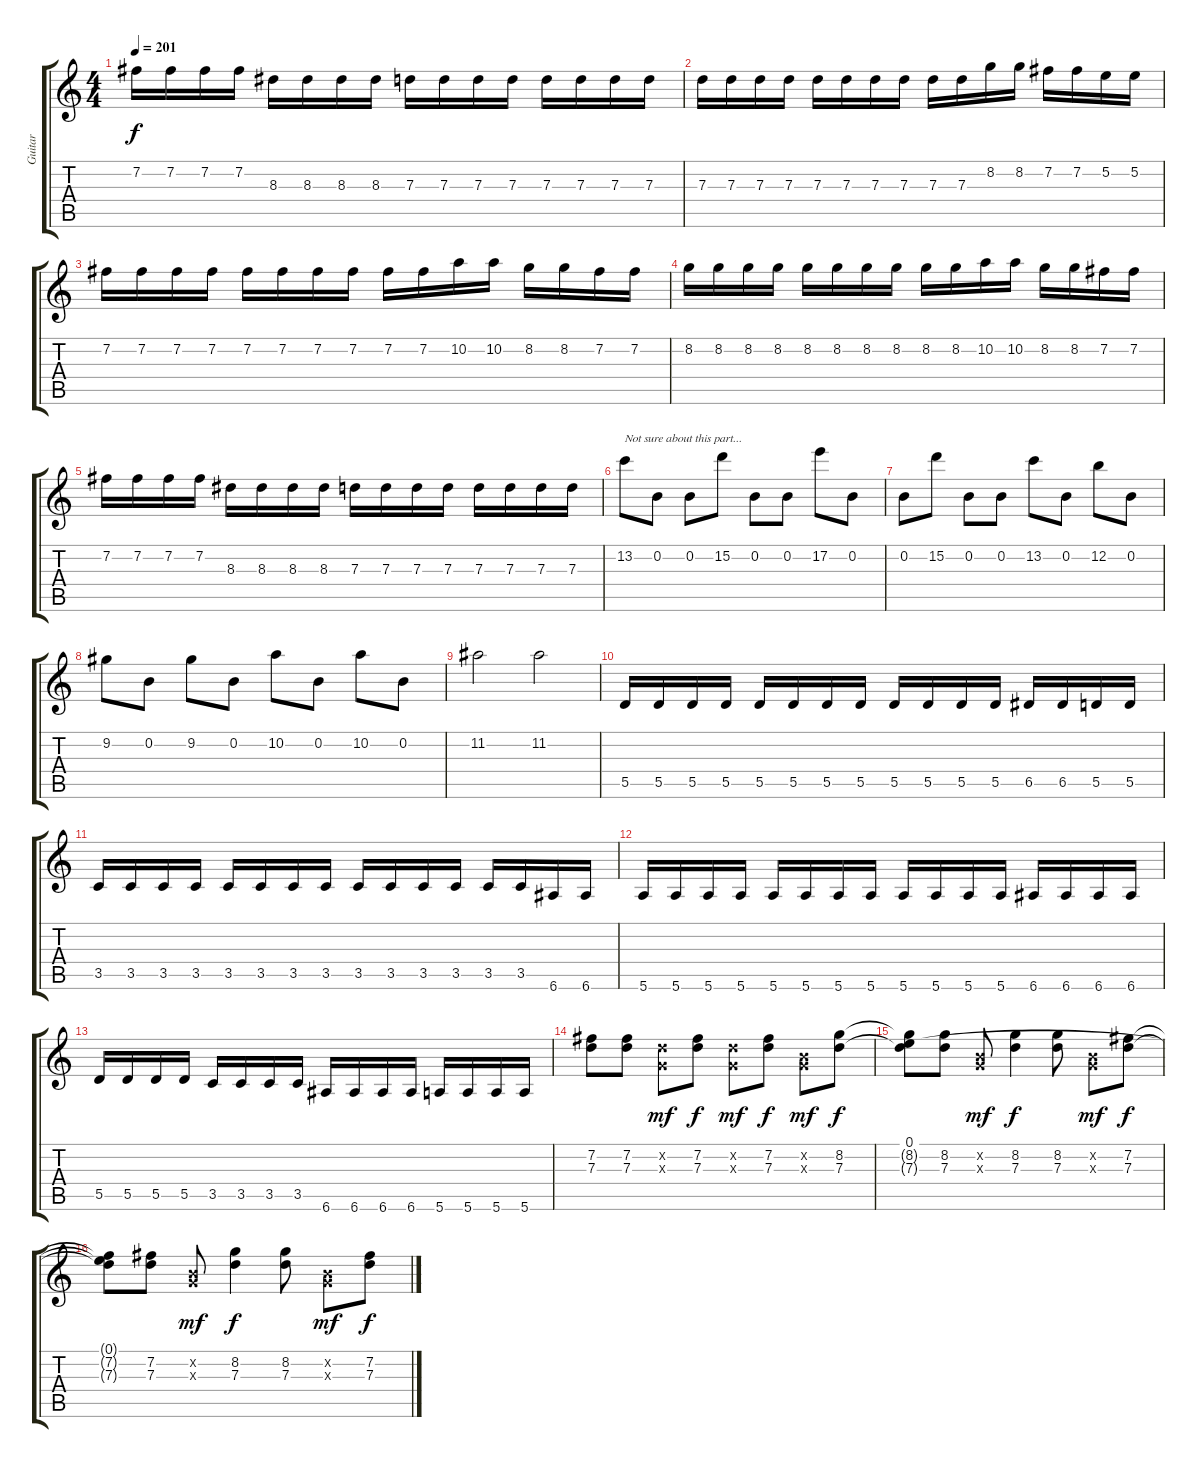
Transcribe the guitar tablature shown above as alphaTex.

\track ("Guitar" "Guitar") {instrument acousticguitarsteel}
\staff {score tabs}
\tuning (E4 B3 G3 D3 A2 E2) {hide}
\ts (4 4)
\tempo 201
\clef g2
\ks c
7.2.16{dy f} 7.2.16 7.2.16 7.2.16 8.3.16 8.3.16 8.3.16 8.3.16 7.3.16 7.3.16 7.3.16 7.3.16 7.3.16 7.3.16 7.3.16 7.3.16 |
7.3.16 7.3.16 7.3.16 7.3.16 7.3.16 7.3.16 7.3.16 7.3.16 7.3.16 7.3.16 8.2.16 8.2.16 7.2.16 7.2.16 5.2.16 5.2.16 |
7.2.16 7.2.16 7.2.16 7.2.16 7.2.16 7.2.16 7.2.16 7.2.16 7.2.16 7.2.16 10.2.16 10.2.16 8.2.16 8.2.16 7.2.16 7.2.16 |
8.2.16 8.2.16 8.2.16 8.2.16 8.2.16 8.2.16 8.2.16 8.2.16 8.2.16 8.2.16 10.2.16 10.2.16 8.2.16 8.2.16 7.2.16 7.2.16 |
7.2.16 7.2.16 7.2.16 7.2.16 8.3.16 8.3.16 8.3.16 8.3.16 7.3.16 7.3.16 7.3.16 7.3.16 7.3.16 7.3.16 7.3.16 7.3.16 |
13.2.8{txt "Not sure about this part..."} 0.2.8 0.2.8 15.2.8 0.2.8 0.2.8 17.2.8 0.2.8 |
0.2.8 15.2.8 0.2.8 0.2.8 13.2.8 0.2.8 12.2.8 0.2.8 |
9.2.8 0.2.8 9.2.8 0.2.8 10.2.8 0.2.8 10.2.8 0.2.8 |
11.2.2 11.2.2 |
5.5.16 5.5.16 5.5.16 5.5.16 5.5.16 5.5.16 5.5.16 5.5.16 5.5.16 5.5.16 5.5.16 5.5.16 6.5.16 6.5.16 5.5.16 5.5.16 |
3.5.16 3.5.16 3.5.16 3.5.16 3.5.16 3.5.16 3.5.16 3.5.16 3.5.16 3.5.16 3.5.16 3.5.16 3.5.16 3.5.16 6.6.16 6.6.16 |
5.6.16 5.6.16 5.6.16 5.6.16 5.6.16 5.6.16 5.6.16 5.6.16 5.6.16 5.6.16 5.6.16 5.6.16 6.6.16 6.6.16 6.6.16 6.6.16 |
5.5.16 5.5.16 5.5.16 5.5.16 3.5.16 3.5.16 3.5.16 3.5.16 6.6.16 6.6.16 6.6.16 6.6.16 5.6.16 5.6.16 5.6.16 5.6.16 |
(7.2 7.3).8{instrument acousticguitarsteel} (7.2 7.3).8 (3.2{x} 0.3{x}).8{dy mf} (7.2 7.3).8{dy f} (3.2{x} 0.3{x}).8{dy mf} (7.2 7.3).8{dy f} (0.2{x} 0.3{x}).8{dy mf} (8.2 7.3).8{dy f} |
(0.1 8.2{t} 7.3{t}).8 (8.2 7.3).8 (0.2{x} 0.3{x}).8{dy mf} (8.2 7.3).4{dy f} (8.2 7.3).8 (0.2{x} 0.3{x}).8{dy mf} (7.2 7.3).8{dy f} |
(0.1{t} 7.2{t} 7.3{t}).8 (7.2 7.3).8 (0.2{x} 0.3{x}).8{dy mf} (8.2 7.3).4{dy f} (8.2 7.3).8 (0.2{x} 0.3{x}).8{dy mf} (7.2 7.3).8{dy f}
